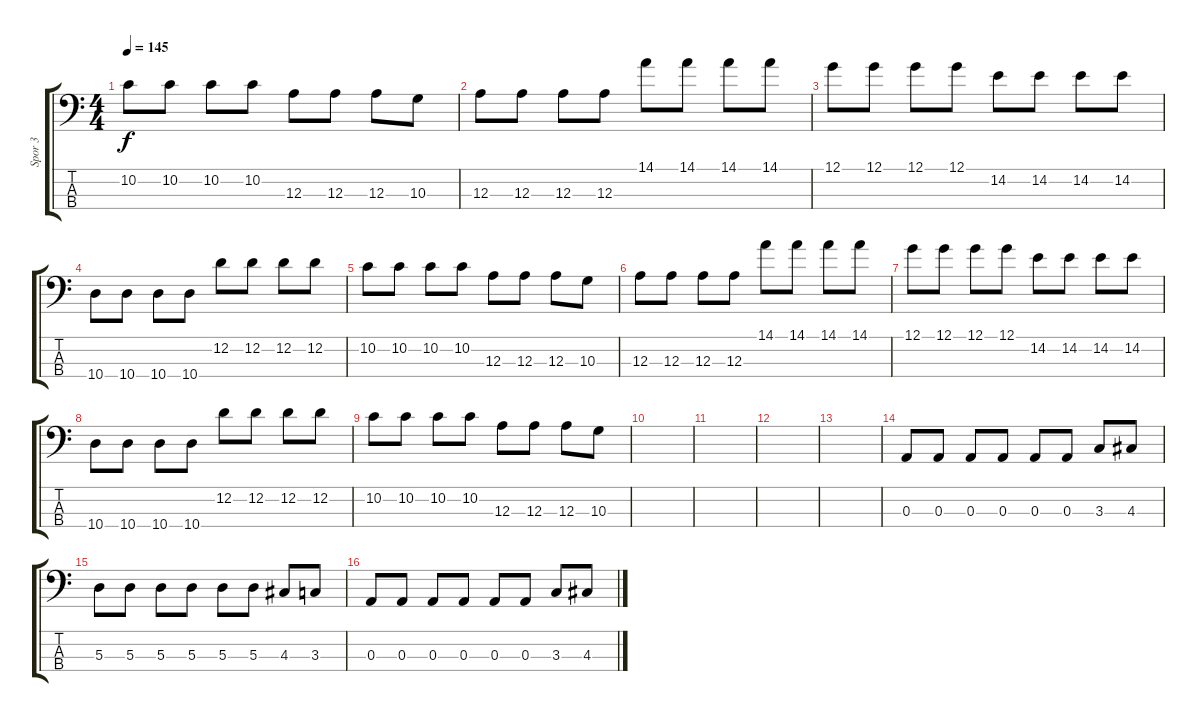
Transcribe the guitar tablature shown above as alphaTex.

\track ("Spor 3" "Spor 3") {instrument electricbasspick}
\staff {score tabs}
\tuning (G2 D2 A1 E1) {hide}
\ts (4 4)
\tempo 145
\clef f4
\ks c
10.2.8{dy f} 10.2.8 10.2.8 10.2.8 12.3.8 12.3.8 12.3.8 10.3.8 |
12.3.8 12.3.8 12.3.8 12.3.8 14.1.8 14.1.8 14.1.8 14.1.8 |
12.1.8 12.1.8 12.1.8 12.1.8 14.2.8 14.2.8 14.2.8 14.2.8 |
10.4.8 10.4.8 10.4.8 10.4.8 12.2.8 12.2.8 12.2.8 12.2.8 |
10.2.8 10.2.8 10.2.8 10.2.8 12.3.8 12.3.8 12.3.8 10.3.8 |
12.3.8 12.3.8 12.3.8 12.3.8 14.1.8 14.1.8 14.1.8 14.1.8 |
12.1.8 12.1.8 12.1.8 12.1.8 14.2.8 14.2.8 14.2.8 14.2.8 |
10.4.8 10.4.8 10.4.8 10.4.8 12.2.8 12.2.8 12.2.8 12.2.8 |
10.2.8 10.2.8 10.2.8 10.2.8 12.3.8 12.3.8 12.3.8 10.3.8 |
|
|
|
|
0.3.8 0.3.8 0.3.8 0.3.8 0.3.8 0.3.8 3.3.8 4.3.8 |
5.3.8 5.3.8 5.3.8 5.3.8 5.3.8 5.3.8 4.3.8 3.3.8 |
0.3.8 0.3.8 0.3.8 0.3.8 0.3.8 0.3.8 3.3.8 4.3.8
